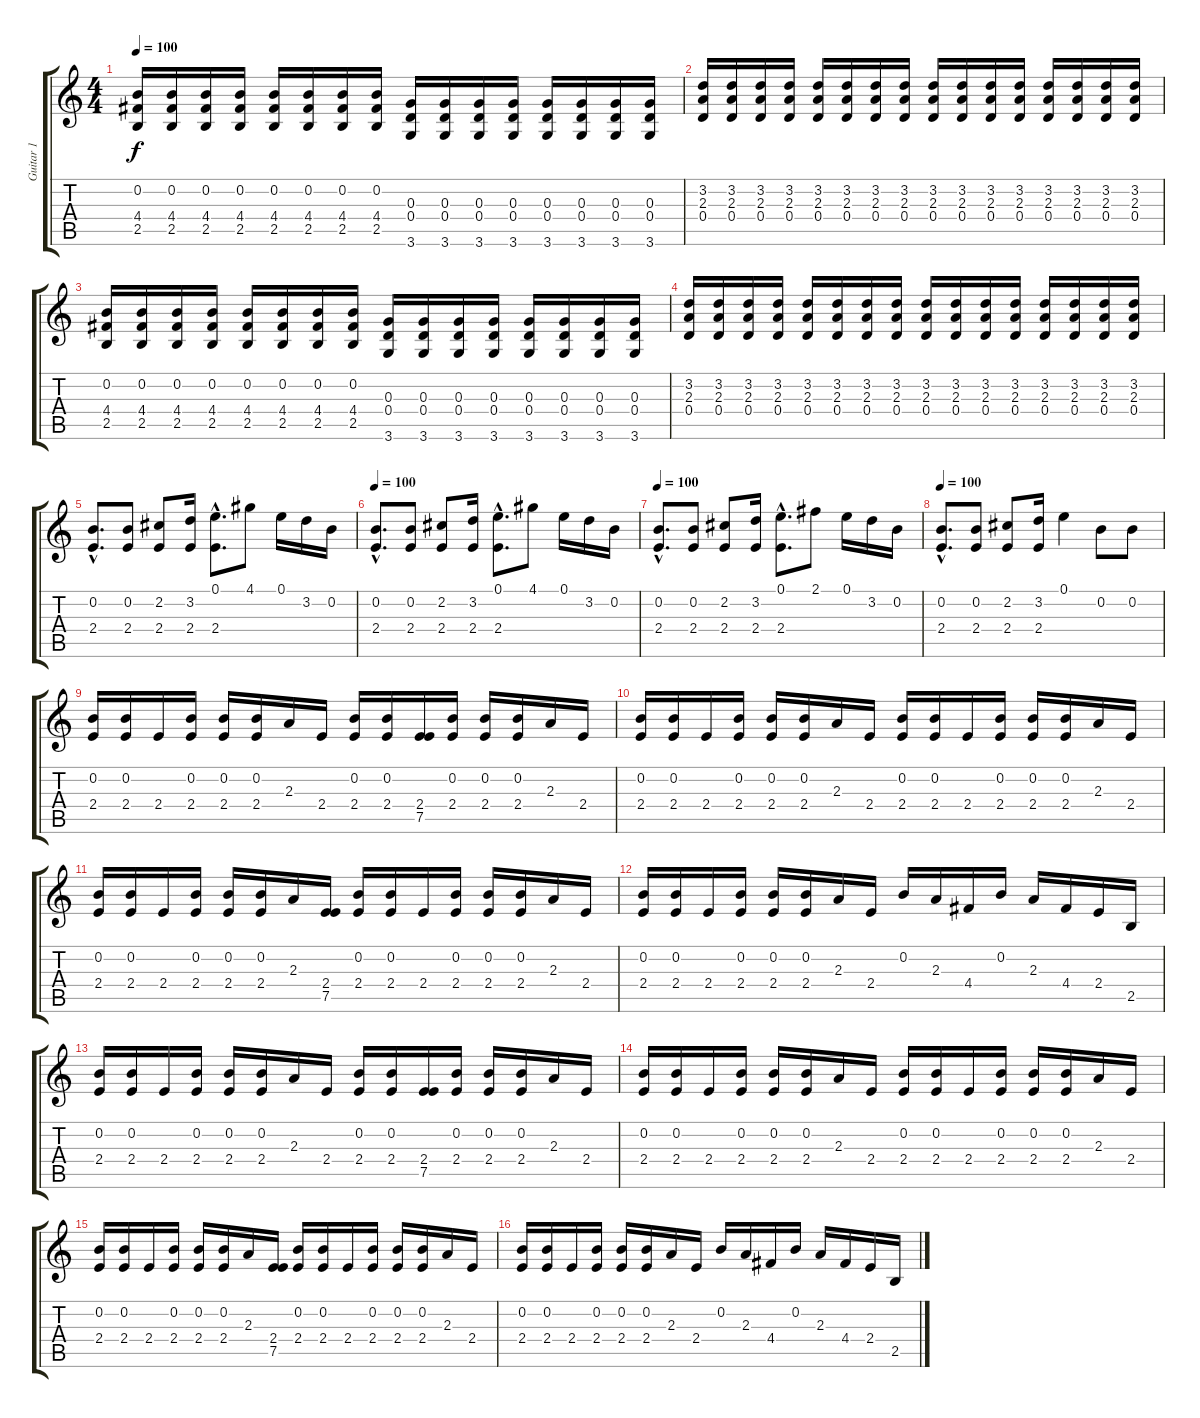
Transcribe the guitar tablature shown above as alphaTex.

\track ("Guitar 1" "Guitar 1") {instrument distortionguitar}
\staff {score tabs}
\tuning (E4 B3 G3 D3 A2 E2) {hide}
\ts (4 4)
\tempo 100
\clef g2
\ks c
(0.2 4.4 2.5).16{dy f} (0.2 4.4 2.5).16 (0.2 4.4 2.5).16 (0.2 4.4 2.5).16 (0.2 4.4 2.5).16 (0.2 4.4 2.5).16 (0.2 4.4 2.5).16 (0.2 4.4 2.5).16 (0.3 0.4 3.6).16 (0.3 0.4 3.6).16 (0.3 0.4 3.6).16 (0.3 0.4 3.6).16 (0.3 0.4 3.6).16 (0.3 0.4 3.6).16 (0.3 0.4 3.6).16 (0.3 0.4 3.6).16 |
(3.2 2.3 0.4).16 (3.2 2.3 0.4).16 (3.2 2.3 0.4).16 (3.2 2.3 0.4).16 (3.2 2.3 0.4).16 (3.2 2.3 0.4).16 (3.2 2.3 0.4).16 (3.2 2.3 0.4).16 (3.2 2.3 0.4).16 (3.2 2.3 0.4).16 (3.2 2.3 0.4).16 (3.2 2.3 0.4).16 (3.2 2.3 0.4).16 (3.2 2.3 0.4).16 (3.2 2.3 0.4).16 (3.2 2.3 0.4).16 |
(0.2 4.4 2.5).16 (0.2 4.4 2.5).16 (0.2 4.4 2.5).16 (0.2 4.4 2.5).16 (0.2 4.4 2.5).16 (0.2 4.4 2.5).16 (0.2 4.4 2.5).16 (0.2 4.4 2.5).16 (0.3 0.4 3.6).16 (0.3 0.4 3.6).16 (0.3 0.4 3.6).16 (0.3 0.4 3.6).16 (0.3 0.4 3.6).16 (0.3 0.4 3.6).16 (0.3 0.4 3.6).16 (0.3 0.4 3.6).16 |
(3.2 2.3 0.4).16 (3.2 2.3 0.4).16 (3.2 2.3 0.4).16 (3.2 2.3 0.4).16 (3.2 2.3 0.4).16 (3.2 2.3 0.4).16 (3.2 2.3 0.4).16 (3.2 2.3 0.4).16 (3.2 2.3 0.4).16 (3.2 2.3 0.4).16 (3.2 2.3 0.4).16 (3.2 2.3 0.4).16 (3.2 2.3 0.4).16 (3.2 2.3 0.4).16 (3.2 2.3 0.4).16 (3.2 2.3 0.4).16 |
(0.2{hac} 2.4{hac}).8{d} (0.2 2.4).8 (2.2 2.4).8 (3.2 2.4).16 (0.1{hac} 2.4{hac}).8{d} 4.1.8 0.1.16 3.2.16 0.2.16 |
\tempo 100
(0.2{hac} 2.4{hac}).8{d} (0.2 2.4).8 (2.2 2.4).8 (3.2 2.4).16 (0.1{hac} 2.4{hac}).8{d} 4.1.8 0.1.16 3.2.16 0.2.16 |
\tempo 100
(0.2{hac} 2.4{hac}).8{d} (0.2 2.4).8 (2.2 2.4).8 (3.2 2.4).16 (0.1{hac} 2.4{hac}).8{d} 2.1.8 0.1.16 3.2.16 0.2.16 |
\tempo 100
(0.2{hac} 2.4{hac}).8{d} (0.2 2.4).8 (2.2 2.4).8 (3.2 2.4).16 0.1.4 0.2.8 0.2.8 |
(0.2 2.4).16 (0.2 2.4).16 2.4.16 (0.2 2.4).16 (0.2 2.4).16 (0.2 2.4).16 2.3.16 2.4.16 (0.2 2.4).16 (0.2 2.4).16 (2.4 7.5).16 (0.2 2.4).16 (0.2 2.4).16 (0.2 2.4).16 2.3.16 2.4.16 |
(0.2 2.4).16 (0.2 2.4).16 2.4.16 (0.2 2.4).16 (0.2 2.4).16 (0.2 2.4).16 2.3.16 2.4.16 (0.2 2.4).16 (0.2 2.4).16 2.4.16 (0.2 2.4).16 (0.2 2.4).16 (0.2 2.4).16 2.3.16 2.4.16 |
(0.2 2.4).16 (0.2 2.4).16 2.4.16 (0.2 2.4).16 (0.2 2.4).16 (0.2 2.4).16 2.3.16 (2.4 7.5).16 (0.2 2.4).16 (0.2 2.4).16 2.4.16 (0.2 2.4).16 (0.2 2.4).16 (0.2 2.4).16 2.3.16 2.4.16 |
(0.2 2.4).16 (0.2 2.4).16 2.4.16 (0.2 2.4).16 (0.2 2.4).16 (0.2 2.4).16 2.3.16 2.4.16 0.2.16 2.3.16 4.4.16 0.2.16 2.3.16 4.4.16 2.4.16 2.5.16 |
(0.2 2.4).16 (0.2 2.4).16 2.4.16 (0.2 2.4).16 (0.2 2.4).16 (0.2 2.4).16 2.3.16 2.4.16 (0.2 2.4).16 (0.2 2.4).16 (2.4 7.5).16 (0.2 2.4).16 (0.2 2.4).16 (0.2 2.4).16 2.3.16 2.4.16 |
(0.2 2.4).16 (0.2 2.4).16 2.4.16 (0.2 2.4).16 (0.2 2.4).16 (0.2 2.4).16 2.3.16 2.4.16 (0.2 2.4).16 (0.2 2.4).16 2.4.16 (0.2 2.4).16 (0.2 2.4).16 (0.2 2.4).16 2.3.16 2.4.16 |
(0.2 2.4).16 (0.2 2.4).16 2.4.16 (0.2 2.4).16 (0.2 2.4).16 (0.2 2.4).16 2.3.16 (2.4 7.5).16 (0.2 2.4).16 (0.2 2.4).16 2.4.16 (0.2 2.4).16 (0.2 2.4).16 (0.2 2.4).16 2.3.16 2.4.16 |
(0.2 2.4).16 (0.2 2.4).16 2.4.16 (0.2 2.4).16 (0.2 2.4).16 (0.2 2.4).16 2.3.16 2.4.16 0.2.16 2.3.16 4.4.16 0.2.16 2.3.16 4.4.16 2.4.16 2.5.16
